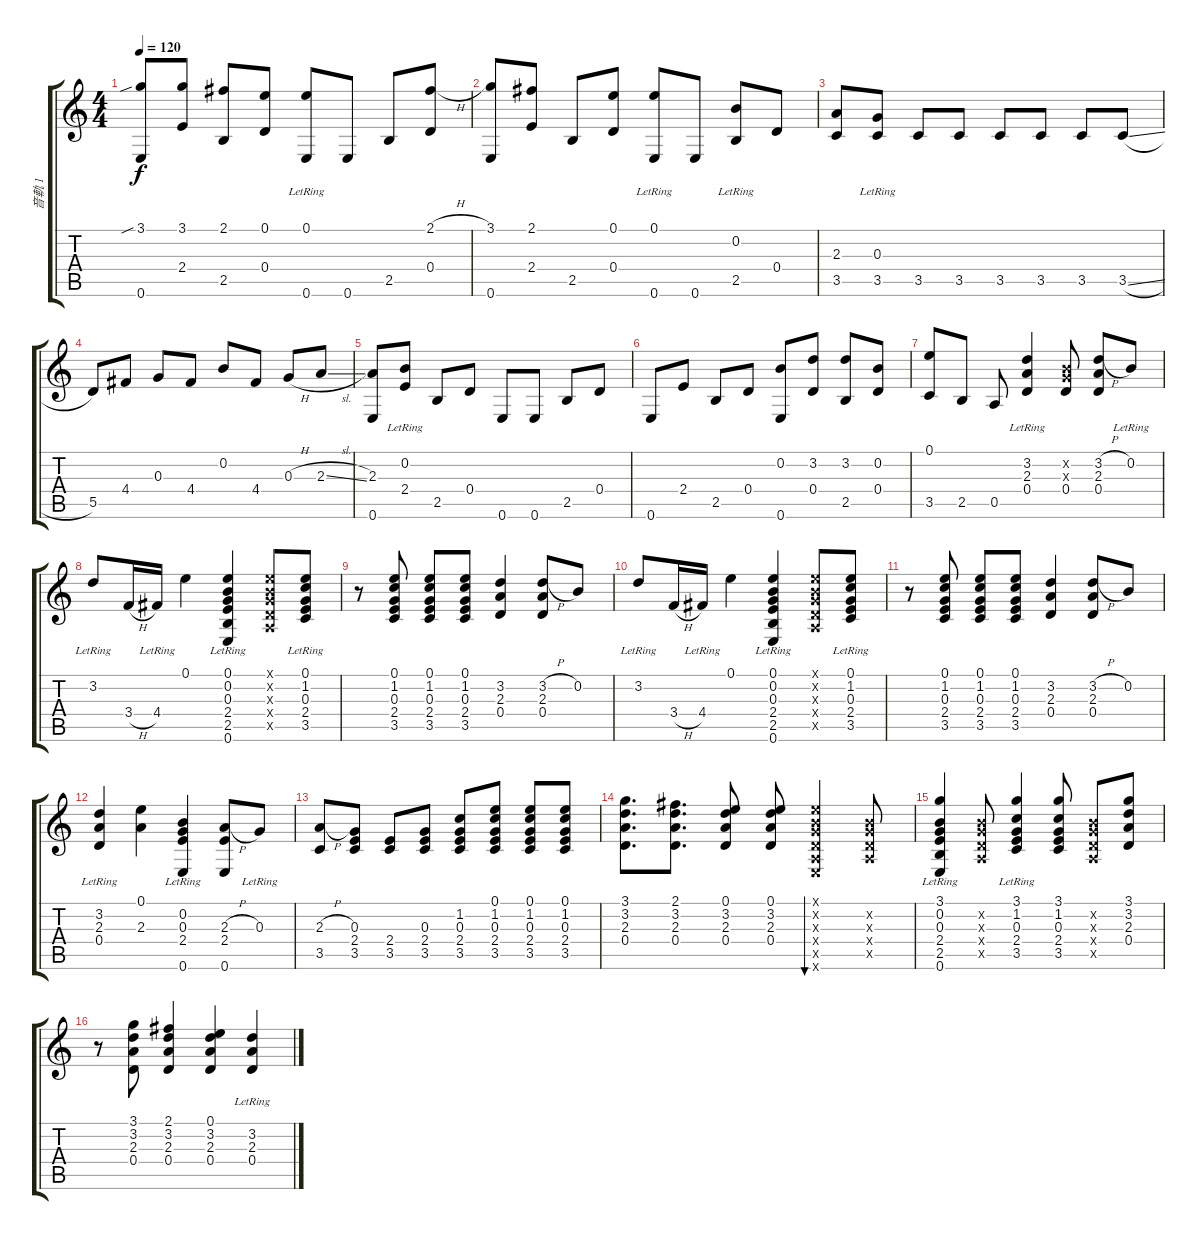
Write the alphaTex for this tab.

\track ("音軌 1" "音軌 1") {instrument acousticguitarsteel}
\staff {score tabs}
\tuning (E4 B3 G3 D3 A2 E2) {hide}
\ts (4 4)
\tempo 120
\clef g2
\ks c
(3.1{sib} 0.6).8{dy f} (3.1 2.4).8 (2.1 2.5).8 (0.1 0.4).8 (0.1{lr} 0.6{lr}).8 0.6.8 2.5.8 (2.1{h} 0.4).8 |
(3.1 0.6).8 (2.1 2.4).8 2.5.8 (0.1 0.4).8 (0.1{lr} 0.6{lr}).8 0.6.8 (0.2{lr} 2.5{lr}).8 0.4.8 |
(2.3 3.5).8 (0.3{lr} 3.5{lr}).8 3.5.8 3.5.8 3.5.8 3.5.8 3.5.8 3.5{sl}.8 |
5.5.8 4.4.8 0.3.8 4.4.8 0.2.8 4.4.8 0.3{h}.8 2.3{sl}.8 |
(2.3 0.6).8 (0.2{lr} 2.4{lr}).8 2.5.8 0.4.8 0.6.8 0.6.8 2.5.8 0.4.8 |
0.6.8 2.4.8 2.5.8 0.4.8 (0.2 0.6).8 (3.2 0.4).8 (3.2 2.5).8 (0.2 0.4).8 |
(0.1 3.5).8 2.5.8 0.5.8 (3.2{lr} 2.3{lr} 0.4{lr}).4 (0.2{x} 0.3{x} 0.4).8 (3.2{h} 2.3 0.4).8 0.2{lr}.8 |
3.2{lr}.8 3.4{h}.16 4.4{lr}.16 0.1.4 (0.1{lr} 0.2{lr} 0.3{lr} 2.4{lr} 2.5{lr} 0.6{lr}).4 (0.1{x} 0.2{x} 0.3{x} 0.4{x} 0.5{x}).8 (0.1{lr} 1.2{lr} 0.3{lr} 2.4{lr} 3.5{lr}).8 |
r.8 (0.1 1.2 0.3 2.4 3.5).8 (0.1 1.2 0.3 2.4 3.5).8 (0.1 1.2 0.3 2.4 3.5).8 (3.2 2.3 0.4).4 (3.2{h} 2.3 0.4).8 0.2.8 |
3.2{lr}.8 3.4{h}.16 4.4{lr}.16 0.1.4 (0.1{lr} 0.2{lr} 0.3{lr} 2.4{lr} 2.5{lr} 0.6{lr}).4 (0.1{x} 0.2{x} 0.3{x} 0.4{x} 0.5{x}).8 (0.1{lr} 1.2{lr} 0.3{lr} 2.4{lr} 3.5{lr}).8 |
r.8 (0.1 1.2 0.3 2.4 3.5).8 (0.1 1.2 0.3 2.4 3.5).8 (0.1 1.2 0.3 2.4 3.5).8 (3.2 2.3 0.4).4 (3.2{h} 2.3 0.4).8 0.2.8 |
(3.2{lr} 2.3{lr} 0.4{lr}).4 (0.1 2.3).4 (0.2{lr} 0.3{lr} 2.4{lr} 0.6{lr}).4 (2.3{h} 2.4 0.6).8 0.3{lr}.8 |
(2.3{h} 3.5).8 (0.3 2.4 3.5).8 (2.4 3.5).8 (0.3 2.4 3.5).8 (1.2 0.3 2.4 3.5).8 (0.1 1.2 0.3 2.4 3.5).8 (0.1 1.2 0.3 2.4 3.5).8 (0.1 1.2 0.3 2.4 3.5).8 |
(3.1 3.2 2.3 0.4).8{d} (2.1 3.2 2.3 0.4).8{d} (0.1 3.2 2.3 0.4).8 (0.1 3.2 2.3 0.4).8 (0.1{x} 0.2{x} 0.3{x} 0.4{x} 0.5{x} 0.6{x}).4{bu 480} (0.2{x} 0.3{x} 0.4{x} 0.5{x}).8 |
(3.1{lr} 0.2{lr} 0.3{lr} 2.4{lr} 2.5{lr} 0.6{lr}).4 (0.2{x} 0.3{x} 0.4{x} 0.5{x}).8 (3.1{lr} 1.2{lr} 0.3{lr} 2.4{lr} 3.5{lr}).4 (3.1 1.2 0.3 2.4 3.5).8 (0.2{x} 0.3{x} 0.4{x} 0.5{x}).8 (3.1 3.2 2.3 0.4).8 |
r.8 (3.1 3.2 2.3 0.4).8 (2.1 3.2 2.3 0.4).4 (0.1 3.2 2.3 0.4).4 (3.2{lr} 2.3{lr} 0.4{lr}).4
